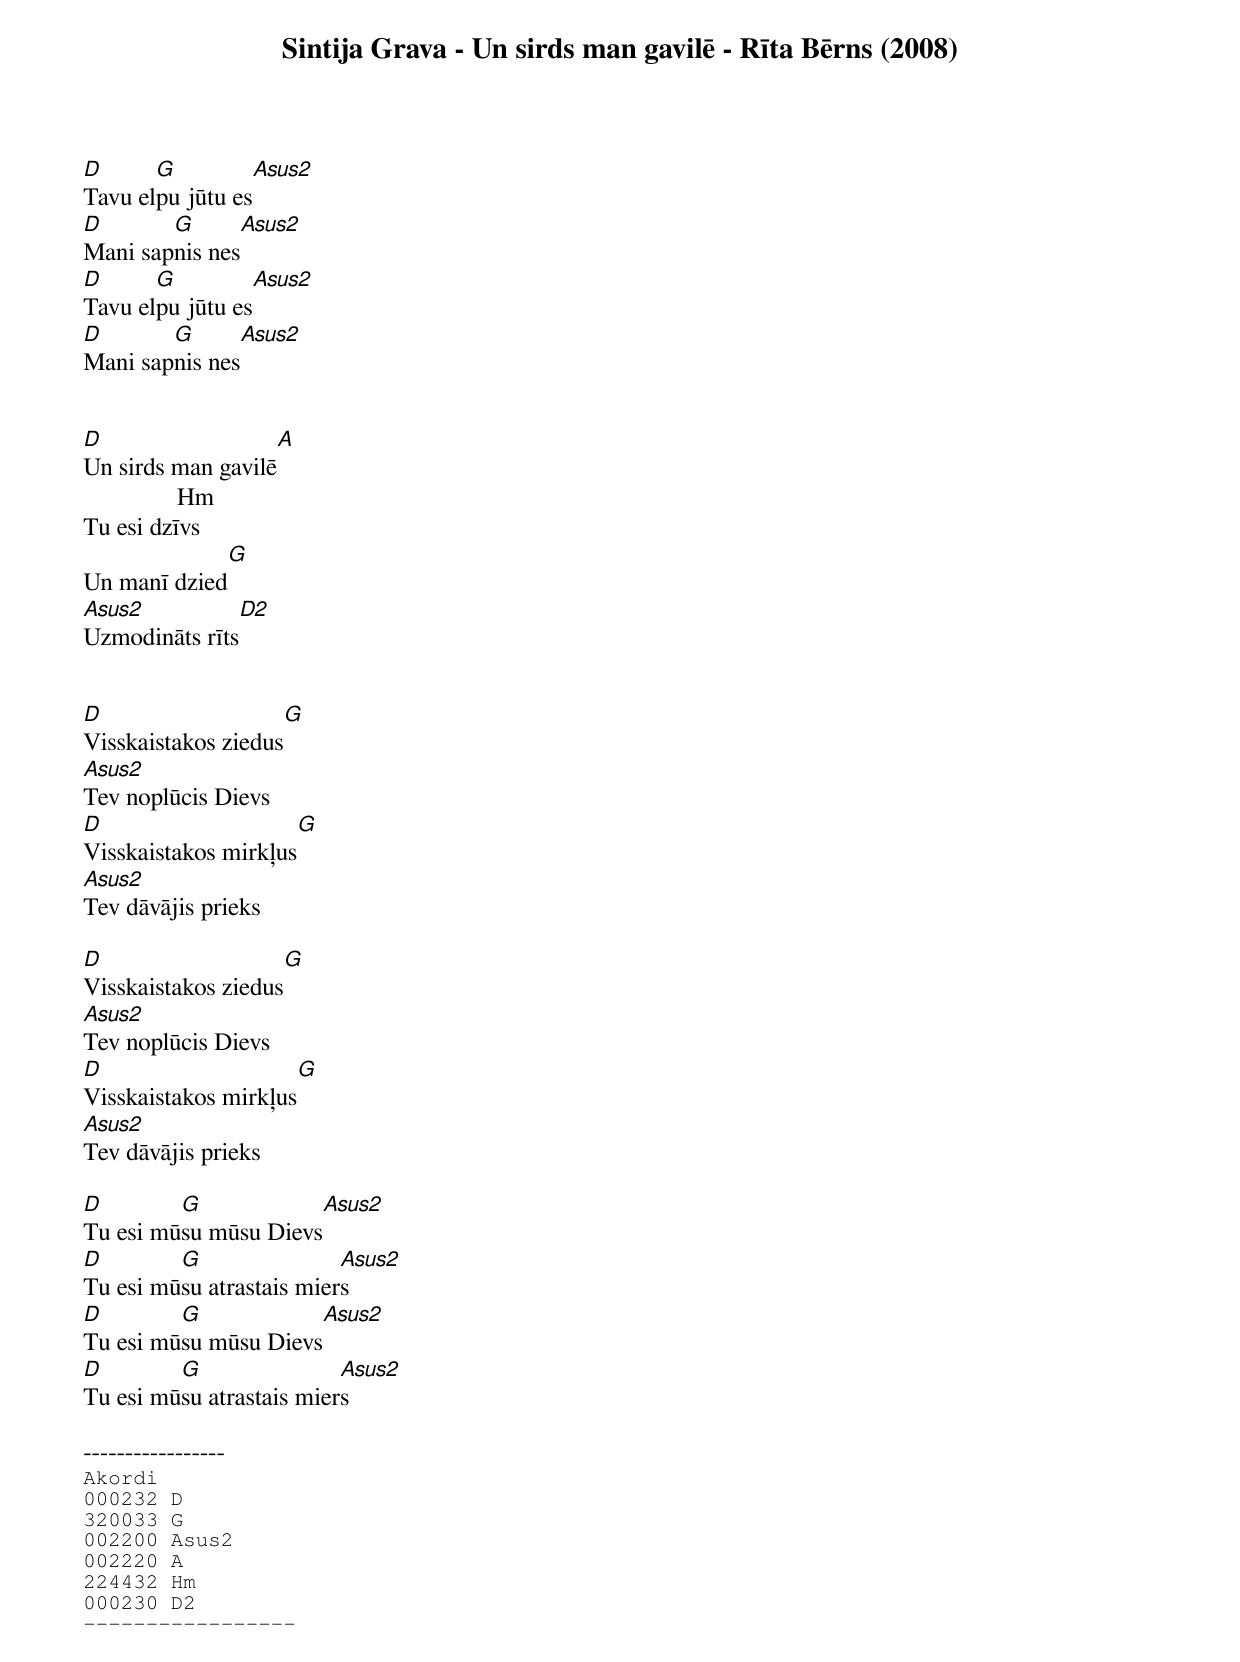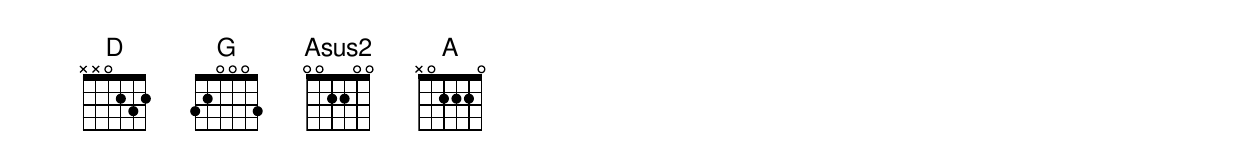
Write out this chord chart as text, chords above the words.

Sintija Grava - Un sirds man gavilē - Rīta Bērns (2008)

D      G            Asus2
Tavu elpu jūtu es
D       G            Asus2
Mani sapnis nes
D      G            Asus2
Tavu elpu jūtu es
D       G            Asus2
Mani sapnis nes


D                           A
Un sirds man gavilē
               Hm
Tu esi dzīvs
                    G
Un manī dzied
Asus2           D2
Uzmodināts rīts


D                    G
Visskaistakos ziedus
Asus2
Tev noplūcis Dievs
D                    G
Visskaistakos mirkļus
Asus2
Tev dāvājis prieks

D                    G
Visskaistakos ziedus
Asus2
Tev noplūcis Dievs
D                    G
Visskaistakos mirkļus
Asus2
Tev dāvājis prieks

D        G                Asus2
Tu esi mūsu mūsu Dievs
D        G                Asus2
Tu esi mūsu atrastais miers
D        G                Asus2
Tu esi mūsu mūsu Dievs
D        G                Asus2
Tu esi mūsu atrastais miers

-----------------
Akordi
000232 D
320033 G
002200 Asus2
002220 A
224432 Hm
000230 D2
-----------------
